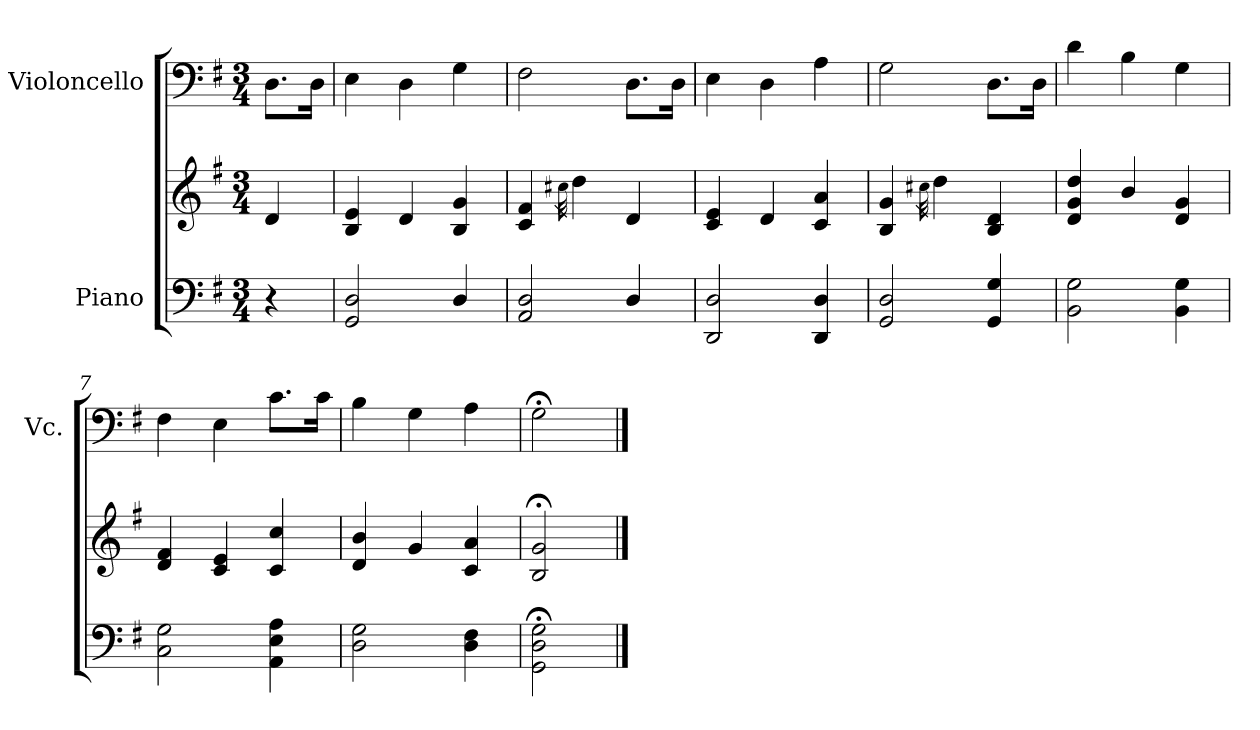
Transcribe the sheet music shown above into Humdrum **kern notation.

**kern	**kern	**kern
*part2	*part2	*part1
*staff3	*staff2	*staff1
*I"Piano	*	*I"Violoncello
*	*	*I'Vc.
*clefF4	*clefG2	*clefF4
*k[f#]	*k[f#]	*k[f#]
*M3/4	*M3/4	*M3/4
*MM80	*MM80	*MM80
=1	=1	=1
4r	4d/	8.D\L
.	.	16D\Jk
=2	=2	=2
2GG/ 2D/	4B/ 4e/	4E\
.	4d/	4D\
4D/	4B/ 4g/	4G\
=3	=3	=3
2AA/ 2D/	4c/ 4f#/	2F#\
.	32qcc#X\	.
.	4dd\	.
4D/	4d/	8.D\L
.	.	16D\Jk
=4	=4	=4
2DD/ 2D/	4c/ 4e/	4E\
.	4d/	4D\
4DD/ 4D/	4c/ 4a/	4A\
=5	=5	=5
2GG/ 2D/	4B/ 4g/	2G\
.	32qcc#X\	.
.	4dd\	.
4GG/ 4G/	4B/ 4d/	8.D\L
.	.	16D\Jk
=6	=6	=6
2BB\ 2G\	4d/ 4g/ 4dd/	4d\
.	4b/	4B\
4BB\ 4G\	4d/ 4g/	4G\
=7	=7	=7
2C\ 2G\	4d/ 4f#/	4F#\
.	4c/ 4e/	4E\
4AA\ 4E\ 4A\	4c/ 4cc/	8.c\L
.	.	16c\Jk
=8	=8	=8
2D\ 2G\	4d/ 4b/	4B\
.	4g/	4G\
4D\ 4F#\	4c/ 4a/	4A\
=9	=9	=9
2GG\;< 2D\;< 2G\;<	2B/;< 2g/;<	2G;<\
==	==	==
*-	*-	*-
